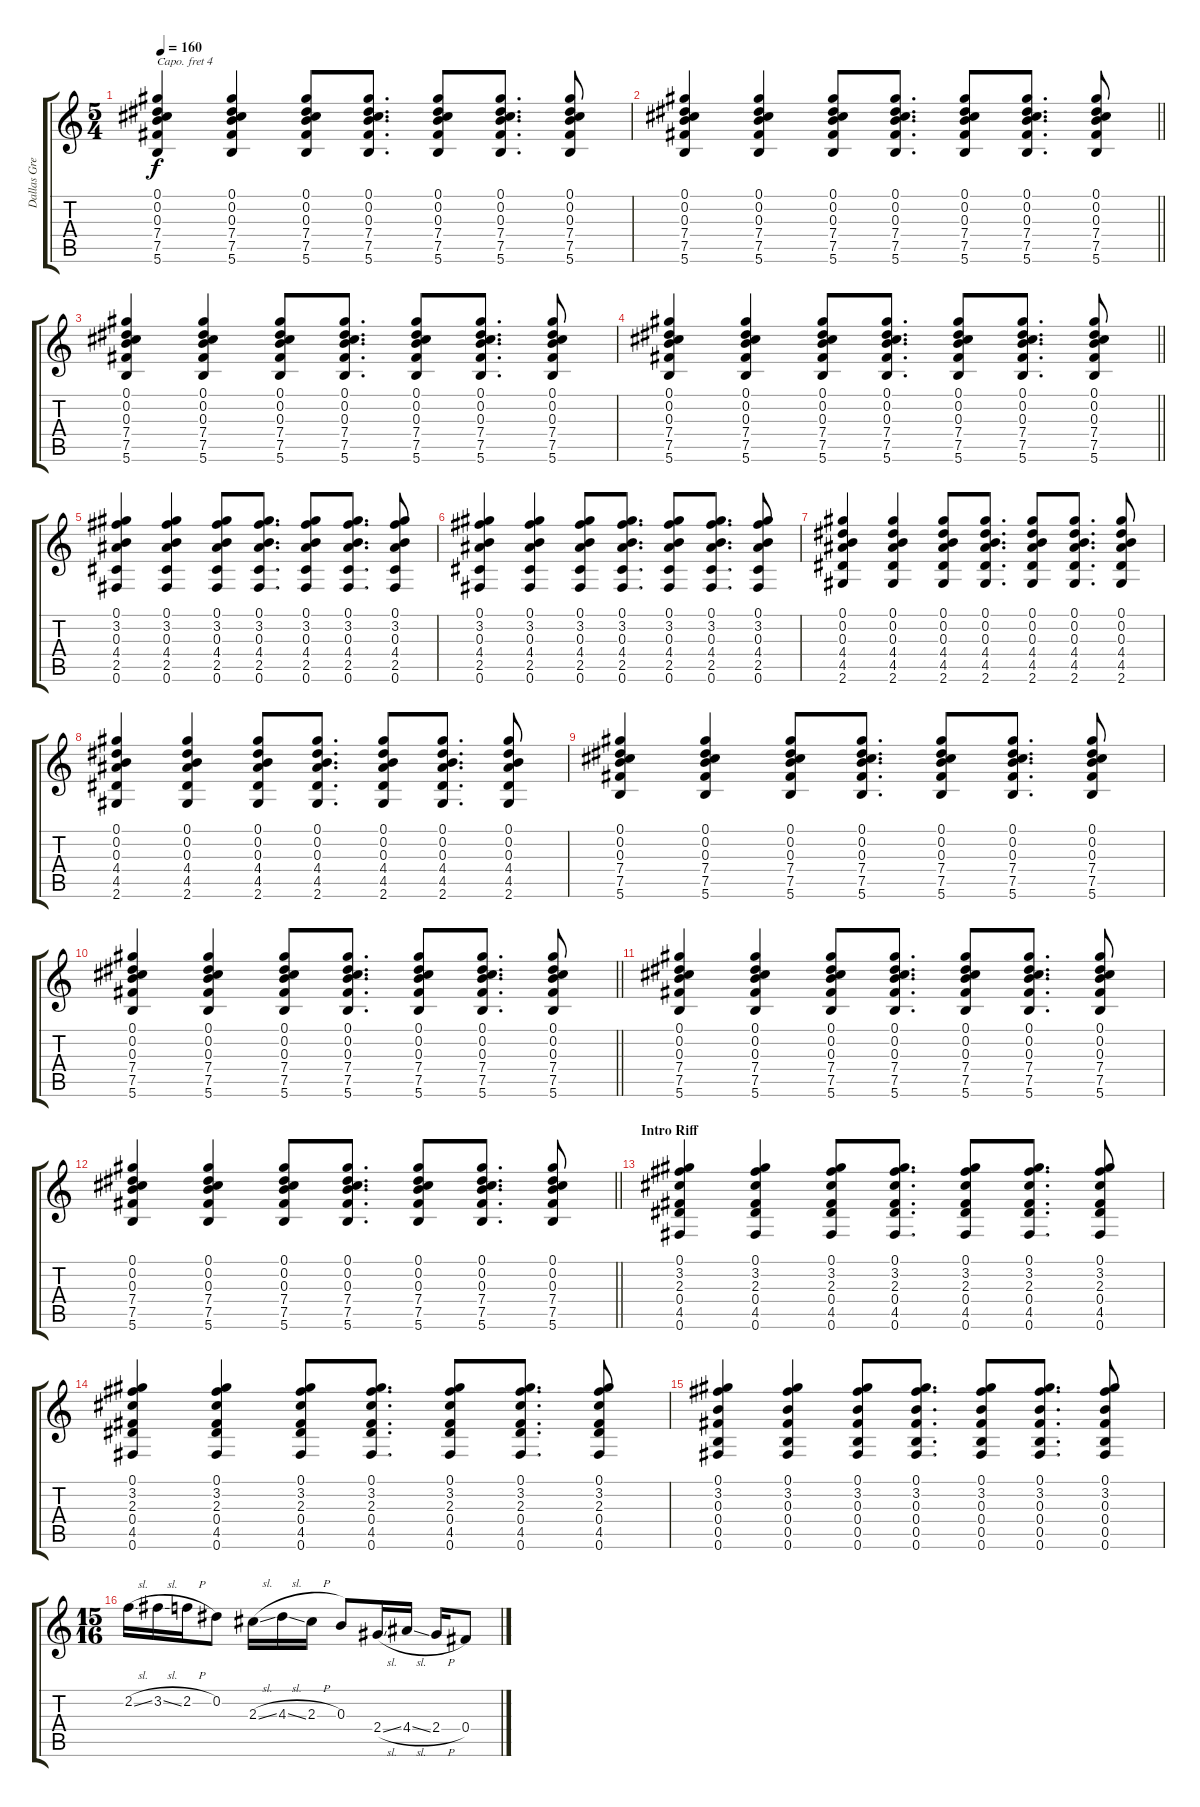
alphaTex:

\track ("Dallas Green" "Dallas Gre") {instrument acousticguitarsteel}
\staff {score tabs}
\capo 4
\tuning (E4 B3 G3 D3 G2 D2) {hide}
\ts (5 4)
\tempo 160
\clef g2
\ks c
(0.1 0.2 0.3 7.4 7.5 5.6).4{dy f} (0.1 0.2 0.3 7.4 7.5 5.6).4 (0.1 0.2 0.3 7.4 7.5 5.6).8 (0.1 0.2 0.3 7.4 7.5 5.6).8{d} (0.1 0.2 0.3 7.4 7.5 5.6).8 (0.1 0.2 0.3 7.4 7.5 5.6).8{d} (0.1 0.2 0.3 7.4 7.5 5.6).8 |
\barLineRight lightlight
(0.1 0.2 0.3 7.4 7.5 5.6).4 (0.1 0.2 0.3 7.4 7.5 5.6).4 (0.1 0.2 0.3 7.4 7.5 5.6).8 (0.1 0.2 0.3 7.4 7.5 5.6).8{d} (0.1 0.2 0.3 7.4 7.5 5.6).8 (0.1 0.2 0.3 7.4 7.5 5.6).8{d} (0.1 0.2 0.3 7.4 7.5 5.6).8 |
(0.1 0.2 0.3 7.4 7.5 5.6).4 (0.1 0.2 0.3 7.4 7.5 5.6).4 (0.1 0.2 0.3 7.4 7.5 5.6).8 (0.1 0.2 0.3 7.4 7.5 5.6).8{d} (0.1 0.2 0.3 7.4 7.5 5.6).8 (0.1 0.2 0.3 7.4 7.5 5.6).8{d} (0.1 0.2 0.3 7.4 7.5 5.6).8 |
\barLineRight lightlight
(0.1 0.2 0.3 7.4 7.5 5.6).4 (0.1 0.2 0.3 7.4 7.5 5.6).4 (0.1 0.2 0.3 7.4 7.5 5.6).8 (0.1 0.2 0.3 7.4 7.5 5.6).8{d} (0.1 0.2 0.3 7.4 7.5 5.6).8 (0.1 0.2 0.3 7.4 7.5 5.6).8{d} (0.1 0.2 0.3 7.4 7.5 5.6).8 |
(0.1 3.2 0.3 4.4 2.5 0.6).4 (0.1 3.2 0.3 4.4 2.5 0.6).4 (0.1 3.2 0.3 4.4 2.5 0.6).8 (0.1 3.2 0.3 4.4 2.5 0.6).8{d} (0.1 3.2 0.3 4.4 2.5 0.6).8 (0.1 3.2 0.3 4.4 2.5 0.6).8{d} (0.1 3.2 0.3 4.4 2.5 0.6).8 |
(0.1 3.2 0.3 4.4 2.5 0.6).4 (0.1 3.2 0.3 4.4 2.5 0.6).4 (0.1 3.2 0.3 4.4 2.5 0.6).8 (0.1 3.2 0.3 4.4 2.5 0.6).8{d} (0.1 3.2 0.3 4.4 2.5 0.6).8 (0.1 3.2 0.3 4.4 2.5 0.6).8{d} (0.1 3.2 0.3 4.4 2.5 0.6).8 |
(0.1 0.2 0.3 4.4 4.5 2.6).4 (0.1 0.2 0.3 4.4 4.5 2.6).4 (0.1 0.2 0.3 4.4 4.5 2.6).8 (0.1 0.2 0.3 4.4 4.5 2.6).8{d} (0.1 0.2 0.3 4.4 4.5 2.6).8 (0.1 0.2 0.3 4.4 4.5 2.6).8{d} (0.1 0.2 0.3 4.4 4.5 2.6).8 |
(0.1 0.2 0.3 4.4 4.5 2.6).4 (0.1 0.2 0.3 4.4 4.5 2.6).4 (0.1 0.2 0.3 4.4 4.5 2.6).8 (0.1 0.2 0.3 4.4 4.5 2.6).8{d} (0.1 0.2 0.3 4.4 4.5 2.6).8 (0.1 0.2 0.3 4.4 4.5 2.6).8{d} (0.1 0.2 0.3 4.4 4.5 2.6).8 |
(0.1 0.2 0.3 7.4 7.5 5.6).4 (0.1 0.2 0.3 7.4 7.5 5.6).4 (0.1 0.2 0.3 7.4 7.5 5.6).8 (0.1 0.2 0.3 7.4 7.5 5.6).8{d} (0.1 0.2 0.3 7.4 7.5 5.6).8 (0.1 0.2 0.3 7.4 7.5 5.6).8{d} (0.1 0.2 0.3 7.4 7.5 5.6).8 |
\barLineRight lightlight
(0.1 0.2 0.3 7.4 7.5 5.6).4 (0.1 0.2 0.3 7.4 7.5 5.6).4 (0.1 0.2 0.3 7.4 7.5 5.6).8 (0.1 0.2 0.3 7.4 7.5 5.6).8{d} (0.1 0.2 0.3 7.4 7.5 5.6).8 (0.1 0.2 0.3 7.4 7.5 5.6).8{d} (0.1 0.2 0.3 7.4 7.5 5.6).8 |
(0.1 0.2 0.3 7.4 7.5 5.6).4 (0.1 0.2 0.3 7.4 7.5 5.6).4 (0.1 0.2 0.3 7.4 7.5 5.6).8 (0.1 0.2 0.3 7.4 7.5 5.6).8{d} (0.1 0.2 0.3 7.4 7.5 5.6).8 (0.1 0.2 0.3 7.4 7.5 5.6).8{d} (0.1 0.2 0.3 7.4 7.5 5.6).8 |
\barLineRight lightlight
(0.1 0.2 0.3 7.4 7.5 5.6).4 (0.1 0.2 0.3 7.4 7.5 5.6).4 (0.1 0.2 0.3 7.4 7.5 5.6).8 (0.1 0.2 0.3 7.4 7.5 5.6).8{d} (0.1 0.2 0.3 7.4 7.5 5.6).8 (0.1 0.2 0.3 7.4 7.5 5.6).8{d} (0.1 0.2 0.3 7.4 7.5 5.6).8 |
\section ("" "Intro Riff")
(0.1 3.2 2.3 0.4 4.5 0.6).4 (0.1 3.2 2.3 0.4 4.5 0.6).4 (0.1 3.2 2.3 0.4 4.5 0.6).8 (0.1 3.2 2.3 0.4 4.5 0.6).8{d} (0.1 3.2 2.3 0.4 4.5 0.6).8 (0.1 3.2 2.3 0.4 4.5 0.6).8{d} (0.1 3.2 2.3 0.4 4.5 0.6).8 |
(0.1 3.2 2.3 0.4 4.5 0.6).4 (0.1 3.2 2.3 0.4 4.5 0.6).4 (0.1 3.2 2.3 0.4 4.5 0.6).8 (0.1 3.2 2.3 0.4 4.5 0.6).8{d} (0.1 3.2 2.3 0.4 4.5 0.6).8 (0.1 3.2 2.3 0.4 4.5 0.6).8{d} (0.1 3.2 2.3 0.4 4.5 0.6).8 |
(0.1 3.2 0.3 0.4 0.5 0.6).4 (0.1 3.2 0.3 0.4 0.5 0.6).4 (0.1 3.2 0.3 0.4 0.5 0.6).8 (0.1 3.2 0.3 0.4 0.5 0.6).8{d} (0.1 3.2 0.3 0.4 0.5 0.6).8 (0.1 3.2 0.3 0.4 0.5 0.6).8{d} (0.1 3.2 0.3 0.4 0.5 0.6).8 |
\ts (15 16)
2.2{sl}.16 3.2{sl}.16 2.2{h}.16 0.2.8 2.3{sl}.16 4.3{sl}.16 2.3{h}.16 0.3.8 2.4{sl}.16 4.4{sl}.16 2.4{h}.16 0.4.8
